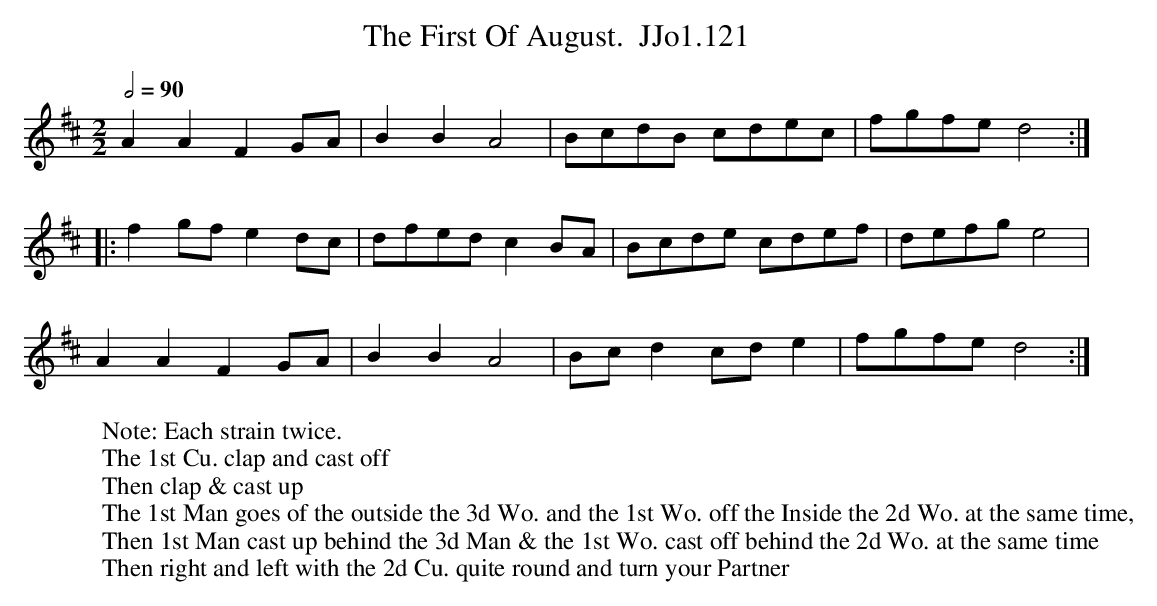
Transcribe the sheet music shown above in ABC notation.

X:1
T:First Of August.  JJo1.121, The
M:2/2	% Actually just "2"
L:1/8
Q:1/2=90
K:D
A2A2 F2GA | B2B2 A4 | BcdB cdec | fgfe d4 :|
|: f2gf e2dc | dfed c2BA | Bcde cdef | defg e4 |
A2A2 F2GA | B2B2 A4 | Bcd2 cde2 | fgfe d4 :|
W:Note: Each strain twice.
W:The 1st Cu. clap and cast off
W:Then clap & cast up
W:The 1st Man goes of the outside the 3d Wo. and the 1st Wo. off the Inside the 2d Wo. at the same time,
W:Then 1st Man cast up behind the 3d Man & the 1st Wo. cast off behind the 2d Wo. at the same time
W:Then right and left with the 2d Cu. quite round and turn your Partner
